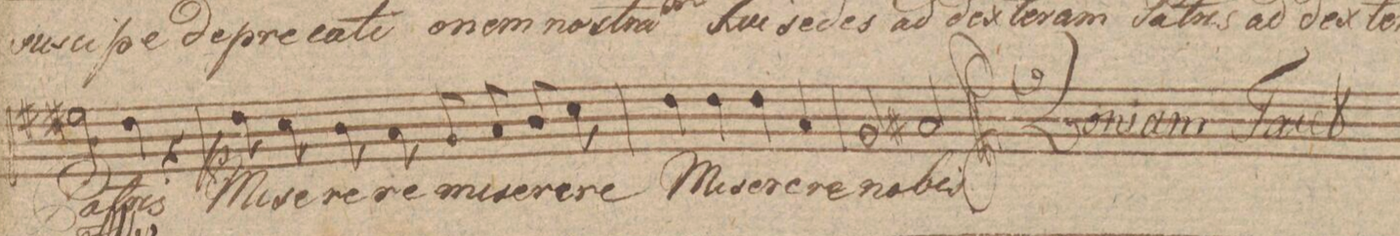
**kern	**text	**dynam
*I"Tenore	*	*
*clefC4	*	*
*k[f#c#g#d#]	*	*
*met(c)	*	*
*M4/4	*	*
*2\right	*	*
2d#X\	Pa-	.
4c#\	-tris	.
4r	.	.
=134	=134	=134
8c#\	Mi-	p
8B\	-se-	.
8A\	-re-	.
8G#\	-re	.
8F#/	mi-	.
8G#/	-se-	.
8A/	-re-	.
8B\	-re	.
=135	=135	=135
4c#\	Mi-	.
4c#\	-se-	.
4c#\	-re-	.
4G#/	-re	.
=136	=136	=136
2F#/	no-	.
2G#X/	-bis	.
=137||	=137||	=137||
*k[f#c#g#]	*	*
*M2/4	*	*
2ryy	.	.
=138	=138	=138
2ryy	.	.
=139	=139	=139
2ryy	.	.
=140	=140	=140
2ryy	.	.
=141	=141	=141
2ryy	.	.
=142	=142	=142
2ryy	.	.
=143	=143	=143
2ryy	.	.
=144	=144	=144
2ryy	.	.
=145	=145	=145
2ryy	.	.
=146	=146	=146
2ryy	.	.
=147	=147	=147
2ryy	.	.
=148	=148	=148
2ryy	.	.
=149	=149	=149
2ryy	.	.
=150	=150	=150
2ryy	.	.
=151	=151	=151
2ryy	.	.
=152	=152	=152
2ryy	.	.
=153	=153	=153
2ryy	.	.
=154	=154	=154
2ryy	.	.
=155	=155	=155
2ryy	.	.
=156	=156	=156
2ryy	.	.
=157	=157	=157
2ryy	.	.
=158	=158	=158
2ryy	.	.
=159	=159	=159
2ryy	.	.
=160	=160	=160
2ryy	.	.
=161	=161	=161
2ryy	.	.
=162	=162	=162
2ryy	.	.
=163	=163	=163
2ryy	.	.
=164	=164	=164
2ryy	.	.
=165	=165	=165
2ryy	.	.
=166	=166	=166
2ryy	.	.
=167	=167	=167
2ryy	.	.
=168	=168	=168
2ryy	.	.
=169	=169	=169
2ryy	.	.
=170	=170	=170
2ryy	.	.
=171	=171	=171
2ryy	.	.
=172	=172	=172
2ryy	.	.
=173	=173	=173
2ryy	.	.
=174	=174	=174
2ryy	.	.
=175	=175	=175
2ryy	.	.
=176	=176	=176
2ryy	.	.
=177	=177	=177
2ryy	.	.
=178	=178	=178
2ryy	.	.
=179	=179	=179
2ryy	.	.
=180	=180	=180
2ryy	.	.
=181	=181	=181
2ryy	.	.
=182	=182	=182
2ryy	.	.
=183	=183	=183
2ryy	.	.
=184	=184	=184
2ryy	.	.
=185	=185	=185
2ryy	.	.
=186	=186	=186
2ryy	.	.
=187	=187	=187
2ryy	.	.
=188	=188	=188
2ryy	.	.
=189	=189	=189
2ryy	.	.
=190	=190	=190
2ryy	.	.
=191	=191	=191
2ryy	.	.
=192	=192	=192
2ryy	.	.
=193	=193	=193
2ryy	.	.
=194	=194	=194
2ryy	.	.
=195	=195	=195
2ryy	.	.
=196	=196	=196
2ryy	.	.
=197	=197	=197
2ryy	.	.
=198	=198	=198
2ryy	.	.
=199	=199	=199
2ryy	.	.
=200	=200	=200
2ryy	.	.
=201	=201	=201
2ryy	.	.
=202	=202	=202
2ryy	.	.
=203	=203	=203
2ryy	.	.
=204	=204	=204
2ryy	.	.
=205	=205	=205
2ryy	.	.
=206	=206	=206
2ryy	.	.
=207	=207	=207
2ryy	.	.
=208	=208	=208
2ryy	.	.
=209	=209	=209
2ryy	.	.
=210	=210	=210
2ryy	.	.
=211	=211	=211
2ryy	.	.
=212	=212	=212
2ryy	.	.
=213	=213	=213
2ryy	.	.
=214	=214	=214
2ryy	.	.
=215	=215	=215
2ryy	.	.
=216	=216	=216
2ryy	.	.
=217	=217	=217
2ryy	.	.
=218	=218	=218
2ryy	.	.
=219	=219	=219
2ryy	.	.
=220	=220	=220
2ryy	.	.
=221	=221	=221
2ryy	.	.
=222	=222	=222
2ryy	.	.
=223	=223	=223
2ryy	.	.
=224	=224	=224
2ryy	.	.
=225	=225	=225
2ryy	.	.
=226	=226	=226
2ryy	.	.
=227	=227	=227
2ryy	.	.
=228	=228	=228
2ryy	.	.
=229	=229	=229
2ryy	.	.
=230	=230	=230
2ryy	.	.
=231	=231	=231
2ryy	.	.
=232	=232	=232
2ryy	.	.
=233	=233	=233
2ryy	.	.
=234	=234	=234
2ryy	.	.
=235	=235	=235
2ryy	.	.
=236	=236	=236
2ryy	.	.
=237	=237	=237
2ryy	.	.
=238	=238	=238
2ryy	.	.
=239	=239	=239
2ryy	.	.
=240	=240	=240
2ryy	.	.
=241	=241	=241
2ryy	.	.
=242	=242	=242
2ryy	.	.
=243	=243	=243
2ryy	.	.
=244	=244	=244
2ryy	.	.
=245	=245	=245
2ryy	.	.
=246	=246	=246
2ryy	.	.
=247	=247	=247
2ryy	.	.
=248	=248	=248
2ryy	.	.
=249	=249	=249
2ryy	.	.
=250	=250	=250
2ryy	.	.
=251	=251	=251
2ryy	.	.
=252	=252	=252
2ryy	.	.
=253	=253	=253
2ryy	.	.
=254	=254	=254
2ryy	.	.
=255	=255	=255
2ryy	.	.
=256	=256	=256
2ryy	.	.
=257	=257	=257
2ryy	.	.
=258	=258	=258
2ryy	.	.
=259	=259	=259
2ryy	.	.
=260	=260	=260
2ryy	.	.
=261	=261	=261
2ryy	.	.
=262||	=262||	=262||
*k[f#c#g#d#]	*	*
*M6/8	*	*
*-	*-	*-
